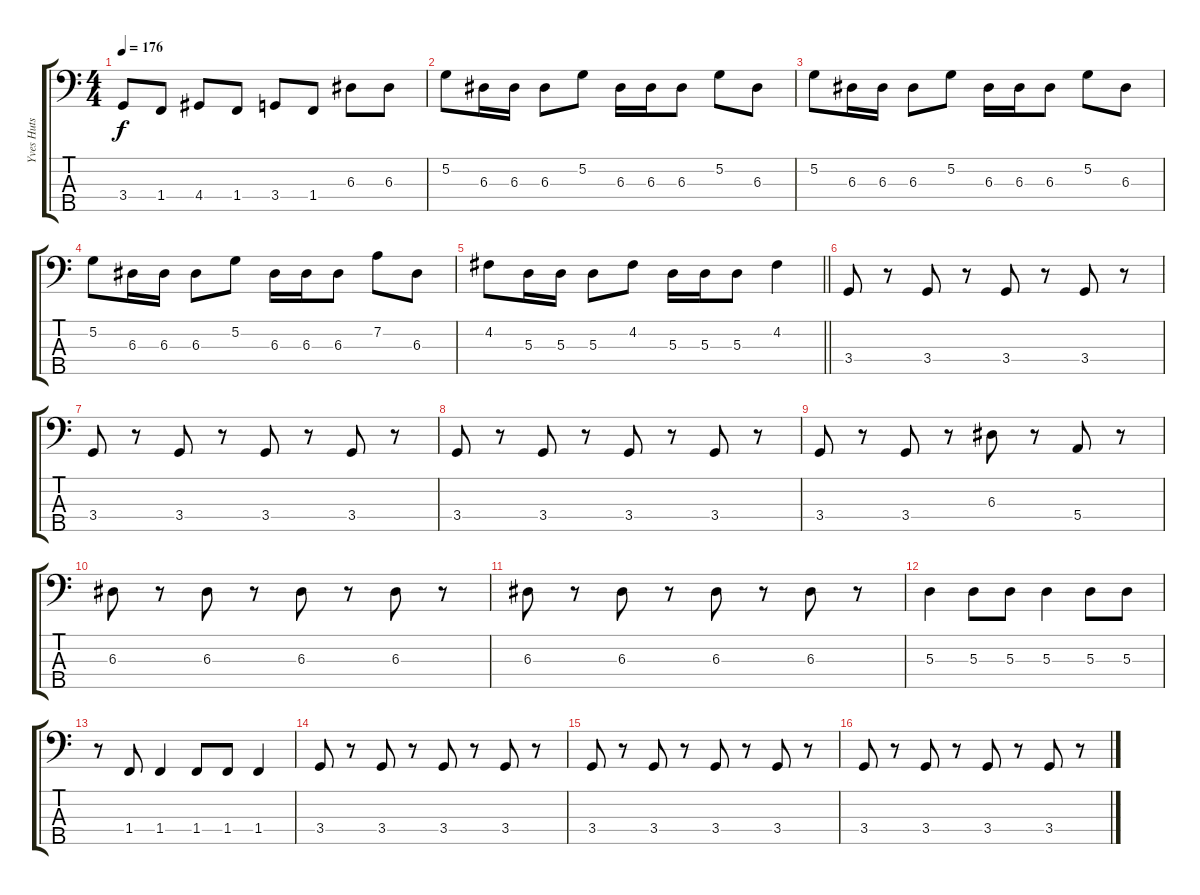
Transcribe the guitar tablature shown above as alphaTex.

\track ("Yves Huts" "Yves Huts") {instrument electricbasspick}
\staff {score tabs}
\tuning (G2 D2 A1 E1 B0) {hide}
\ts (4 4)
\tempo 176
\clef f4
\ks c
3.4.8{dy f} 1.4.8 4.4.8 1.4.8 3.4.8 1.4.8 6.3.8 6.3.8 |
5.2.8 6.3.16 6.3.16 6.3.8 5.2.8 6.3.16 6.3.16 6.3.8 5.2.8 6.3.8 |
5.2.8 6.3.16 6.3.16 6.3.8 5.2.8 6.3.16 6.3.16 6.3.8 5.2.8 6.3.8 |
5.2.8 6.3.16 6.3.16 6.3.8 5.2.8 6.3.16 6.3.16 6.3.8 7.2.8 6.3.8 |
\barLineRight lightlight
4.2.8 5.3.16 5.3.16 5.3.8 4.2.8 5.3.16 5.3.16 5.3.8 4.2.4 |
\section ("" "")
3.4.8 r.8 3.4.8 r.8 3.4.8 r.8 3.4.8 r.8 |
3.4.8 r.8 3.4.8 r.8 3.4.8 r.8 3.4.8 r.8 |
3.4.8 r.8 3.4.8 r.8 3.4.8 r.8 3.4.8 r.8 |
3.4.8 r.8 3.4.8 r.8 6.3.8 r.8 5.4.8 r.8 |
6.3.8 r.8 6.3.8 r.8 6.3.8 r.8 6.3.8 r.8 |
6.3.8 r.8 6.3.8 r.8 6.3.8 r.8 6.3.8 r.8 |
5.3.4 5.3.8 5.3.8 5.3.4 5.3.8 5.3.8 |
r.8 1.4.8 1.4.4 1.4.8 1.4.8 1.4.4 |
3.4.8 r.8 3.4.8 r.8 3.4.8 r.8 3.4.8 r.8 |
3.4.8 r.8 3.4.8 r.8 3.4.8 r.8 3.4.8 r.8 |
3.4.8 r.8 3.4.8 r.8 3.4.8 r.8 3.4.8 r.8
